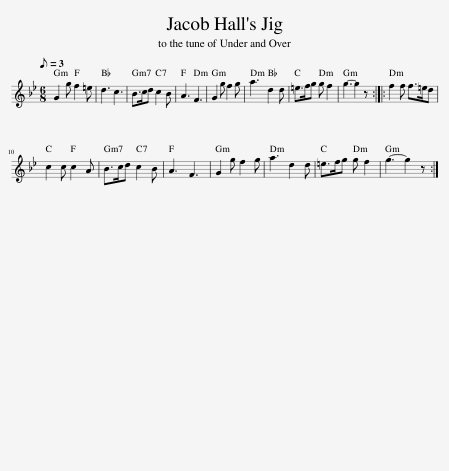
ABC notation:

X:1
L:1/8
Q:1/8=3
M:6/8
I:linebreak $
K:Gmin
V:1 treble
V:1
 G2 g f2 =e | d3 c3 | B>cd c2 B | A3 F3 | G2 g f2 g | %5
 a3 d2 d | =e>fg g f2 | g3- g2 z :: f2 f f>=ed |$ c2 c c2 A | %10
 B>cd c2 B | A3 F3 | G2 g f2 g | a3 d2 d | =e>fg g f2 | %15
 g3- g2 z :| %16
